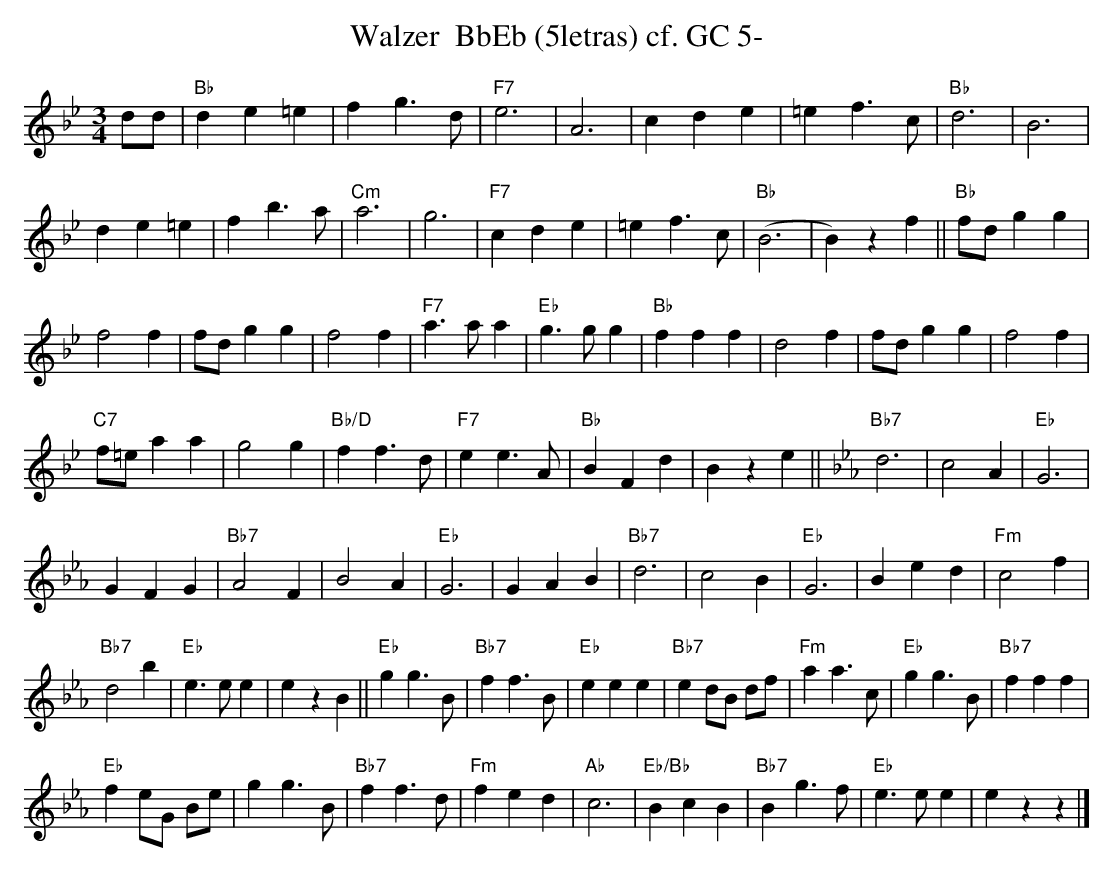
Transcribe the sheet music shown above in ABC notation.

X:1
T:Walzer  BbEb (5letras) cf. GC 5-
M:3/4
L:1/4
K:Bbmaj%%MIDI gchordon
d/2d/2 | "Bb"de=e | fg>d | "F7"e3 | A3 | cde | =ef>c | "Bb"d3 | B3 |
de=e | fb>a | "Cm"a3 | g3 | "F7"cde | =ef>c | "Bb"(B3 | B)zf || "Bb"f/2d/2gg |
f2f | f/2d/2gg | f2f | "F7"a>aa | "Eb"g>gg | "Bb"fff | d2f | f/2d/2gg | f2f |
"C7"f/2=e/2aa | g2g | "Bb/D"ff>d | "F7"ee>A | "Bb"BFd | Bze || [K:Ebmaj] "Bb7"d3 | c2A | "Eb"G3 |
GFG | "Bb7"A2F | B2A | "Eb"G3 | GAB | "Bb7"d3 | c2B | "Eb"G3 | Bed | "Fm"c2f |
"Bb7"d2b | "Eb"e>ee | ezB || "Eb"gg>B | "Bb7"ff>B | "Eb"eee | "Bb7"ed/2B/2 d/2f/2 | "Fm"aa>c | "Eb"gg>B | "Bb7"fff |
"Eb"fe/2G/2 B/2e/2 | gg>B | "Bb7"ff>d | "Fm"fed | "Ab"c3 | "Eb/Bb"BcB | "Bb7"Bg>f | "Eb"e>ee | ezz |]
